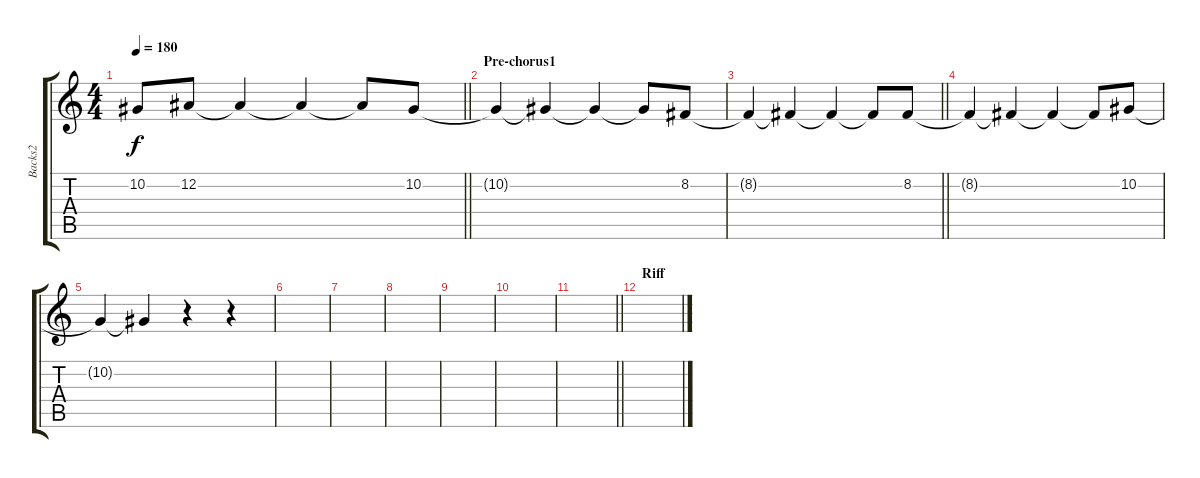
\track ("Backs2" "Backs2") {instrument voiceoohs}
\staff {score tabs}
\tuning (Eb4 Bb3 Gb3 Db3 Ab2 Eb2) {hide}
\ts (4 4)
\tempo 180
\clef g2
\barLineRight lightlight
\ks c
10.2{t}.8{dy f} 12.2.8 12.2{t}.4 12.2{t}.4 12.2{t}.8 10.2.8 |
\section ("" "Pre-chorus1")
10.2{t}.4 10.2{t}.4 10.2{t}.4 10.2{t}.8 8.2.8 |
\barLineRight lightlight
8.2{t}.4 8.2{t}.4 8.2{t}.4 8.2{t}.8 8.2.8 |
8.2{t}.4 8.2{t}.4 8.2{t}.4 8.2{t}.8 10.2.8 |
10.2{t}.4 10.2{t}.4 r.4 r.4 |
|
|
|
|
|
\barLineRight lightlight
|
\section ("" "Riff")
